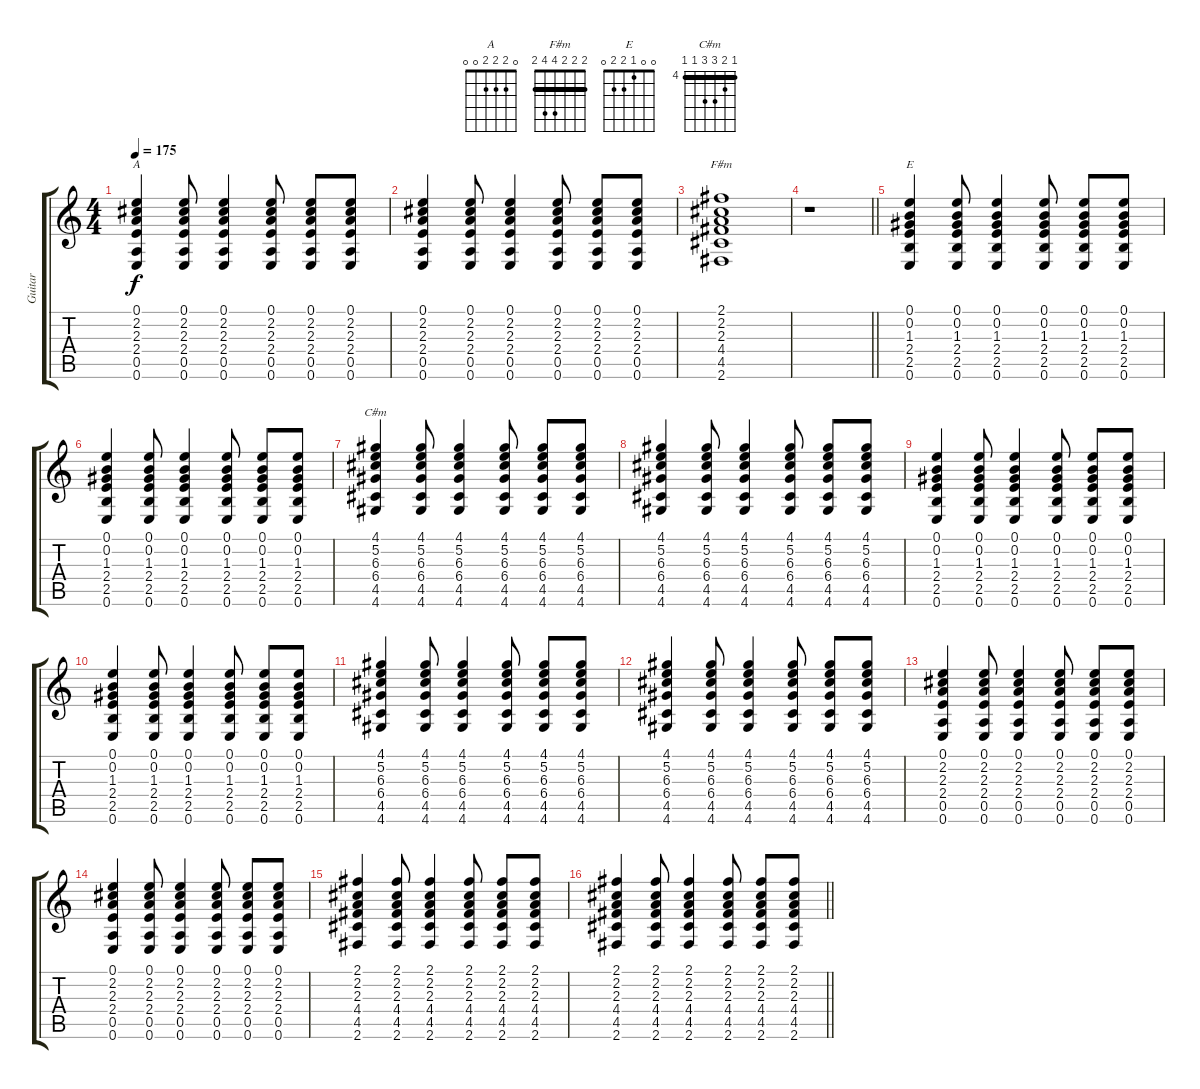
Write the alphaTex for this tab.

\track ("Guitar" "Guitar") {instrument acousticguitarsteel}
\staff {score tabs}
\tuning (E4 B3 G3 D3 A2 E2) {hide}
\chord ("A" 0 2 2 2 0 0)
\chord ("F#m" 2 2 2 4 4 2) {barre 2}
\chord ("E" 0 0 1 2 2 0)
\chord ("C#m" 4 5 6 6 4 4) {firstfret 4 barre 4}
\ts (4 4)
\tempo 175
\clef g2
\ks c
(0.1 2.2 2.3 2.4 0.5 0.6).4{ch "A" dy f} (0.1 2.2 2.3 2.4 0.5 0.6).8 (0.1 2.2 2.3 2.4 0.5 0.6).4 (0.1 2.2 2.3 2.4 0.5 0.6).8 (0.1 2.2 2.3 2.4 0.5 0.6).8 (0.1 2.2 2.3 2.4 0.5 0.6).8 |
(0.1 2.2 2.3 2.4 0.5 0.6).4 (0.1 2.2 2.3 2.4 0.5 0.6).8 (0.1 2.2 2.3 2.4 0.5 0.6).4 (0.1 2.2 2.3 2.4 0.5 0.6).8 (0.1 2.2 2.3 2.4 0.5 0.6).8 (0.1 2.2 2.3 2.4 0.5 0.6).8 |
(2.1 2.2 2.3 4.4 4.5 2.6).1{ch "F#m" volume 13} |
\barLineRight lightlight
r.1 |
(0.1 0.2 1.3 2.4 2.5 0.6).4{ch "E" volume 13} (0.1 0.2 1.3 2.4 2.5 0.6).8 (0.1 0.2 1.3 2.4 2.5 0.6).4 (0.1 0.2 1.3 2.4 2.5 0.6).8 (0.1 0.2 1.3 2.4 2.5 0.6).8 (0.1 0.2 1.3 2.4 2.5 0.6).8 |
(0.1 0.2 1.3 2.4 2.5 0.6).4 (0.1 0.2 1.3 2.4 2.5 0.6).8 (0.1 0.2 1.3 2.4 2.5 0.6).4 (0.1 0.2 1.3 2.4 2.5 0.6).8 (0.1 0.2 1.3 2.4 2.5 0.6).8 (0.1 0.2 1.3 2.4 2.5 0.6).8 |
(4.1 5.2 6.3 6.4 4.5 4.6).4{ch "C#m"} (4.1 5.2 6.3 6.4 4.5 4.6).8 (4.1 5.2 6.3 6.4 4.5 4.6).4 (4.1 5.2 6.3 6.4 4.5 4.6).8 (4.1 5.2 6.3 6.4 4.5 4.6).8 (4.1 5.2 6.3 6.4 4.5 4.6).8 |
(4.1 5.2 6.3 6.4 4.5 4.6).4 (4.1 5.2 6.3 6.4 4.5 4.6).8 (4.1 5.2 6.3 6.4 4.5 4.6).4 (4.1 5.2 6.3 6.4 4.5 4.6).8 (4.1 5.2 6.3 6.4 4.5 4.6).8 (4.1 5.2 6.3 6.4 4.5 4.6).8 |
(0.1 0.2 1.3 2.4 2.5 0.6).4 (0.1 0.2 1.3 2.4 2.5 0.6).8 (0.1 0.2 1.3 2.4 2.5 0.6).4 (0.1 0.2 1.3 2.4 2.5 0.6).8 (0.1 0.2 1.3 2.4 2.5 0.6).8 (0.1 0.2 1.3 2.4 2.5 0.6).8 |
(0.1 0.2 1.3 2.4 2.5 0.6).4 (0.1 0.2 1.3 2.4 2.5 0.6).8 (0.1 0.2 1.3 2.4 2.5 0.6).4 (0.1 0.2 1.3 2.4 2.5 0.6).8 (0.1 0.2 1.3 2.4 2.5 0.6).8 (0.1 0.2 1.3 2.4 2.5 0.6).8 |
(4.1 5.2 6.3 6.4 4.5 4.6).4 (4.1 5.2 6.3 6.4 4.5 4.6).8 (4.1 5.2 6.3 6.4 4.5 4.6).4 (4.1 5.2 6.3 6.4 4.5 4.6).8 (4.1 5.2 6.3 6.4 4.5 4.6).8 (4.1 5.2 6.3 6.4 4.5 4.6).8 |
(4.1 5.2 6.3 6.4 4.5 4.6).4 (4.1 5.2 6.3 6.4 4.5 4.6).8 (4.1 5.2 6.3 6.4 4.5 4.6).4 (4.1 5.2 6.3 6.4 4.5 4.6).8 (4.1 5.2 6.3 6.4 4.5 4.6).8 (4.1 5.2 6.3 6.4 4.5 4.6).8 |
(0.1 2.2 2.3 2.4 0.5 0.6).4 (0.1 2.2 2.3 2.4 0.5 0.6).8 (0.1 2.2 2.3 2.4 0.5 0.6).4 (0.1 2.2 2.3 2.4 0.5 0.6).8 (0.1 2.2 2.3 2.4 0.5 0.6).8 (0.1 2.2 2.3 2.4 0.5 0.6).8 |
(0.1 2.2 2.3 2.4 0.5 0.6).4 (0.1 2.2 2.3 2.4 0.5 0.6).8 (0.1 2.2 2.3 2.4 0.5 0.6).4 (0.1 2.2 2.3 2.4 0.5 0.6).8 (0.1 2.2 2.3 2.4 0.5 0.6).8 (0.1 2.2 2.3 2.4 0.5 0.6).8 |
(2.1 2.2 2.3 4.4 4.5 2.6).4 (2.1 2.2 2.3 4.4 4.5 2.6).8 (2.1 2.2 2.3 4.4 4.5 2.6).4 (2.1 2.2 2.3 4.4 4.5 2.6).8 (2.1 2.2 2.3 4.4 4.5 2.6).8 (2.1 2.2 2.3 4.4 4.5 2.6).8 |
\barLineRight lightlight
(2.1 2.2 2.3 4.4 4.5 2.6).4 (2.1 2.2 2.3 4.4 4.5 2.6).8 (2.1 2.2 2.3 4.4 4.5 2.6).4 (2.1 2.2 2.3 4.4 4.5 2.6).8 (2.1 2.2 2.3 4.4 4.5 2.6).8 (2.1 2.2 2.3 4.4 4.5 2.6).8
